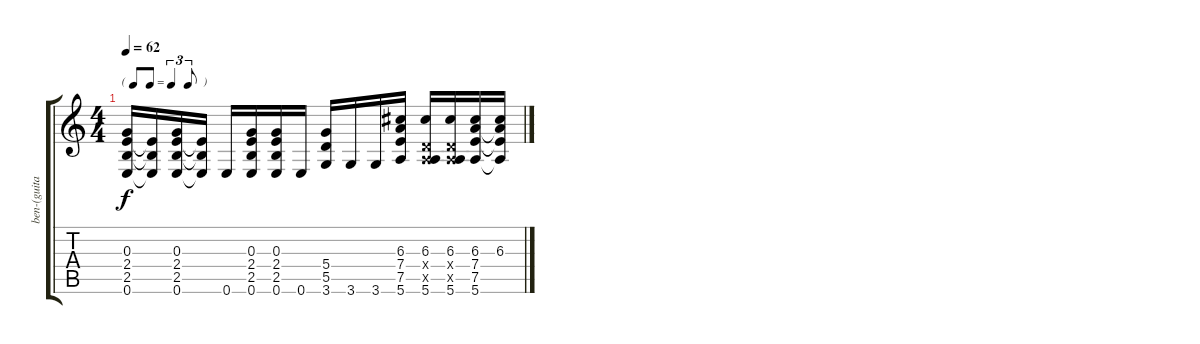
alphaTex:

\track ("ben-(guitare)" "ben-(guita") {instrument electricguitarjazz}
\staff {score tabs}
\tuning (E4 B3 G3 D3 A2 E2) {hide}
\ts (4 4)
\tf triplet8th
\tempo 62
\clef g2
\ks c
(0.3 2.4 2.5 0.6).16{dy f} (2.4{t} 2.5{t} 0.6{t}).16 (0.3 2.4 2.5 0.6).16 (2.4{t} 2.5{t} 0.6{t}).16 0.6.16 (0.3 2.4 2.5 0.6).16 (0.3 2.4 2.5 0.6).16 0.6.16 (5.4 5.5 3.6).16 3.6.16 3.6.16 (6.3 7.4 7.5 5.6).16 (6.3 0.4{x} 0.5{x} 5.6).16 (6.3 0.4{x} 0.5{x} 5.6).16 (6.3 7.4 7.5 5.6).16 (6.3 7.4{t} 7.5{t} 5.6{t}).16
